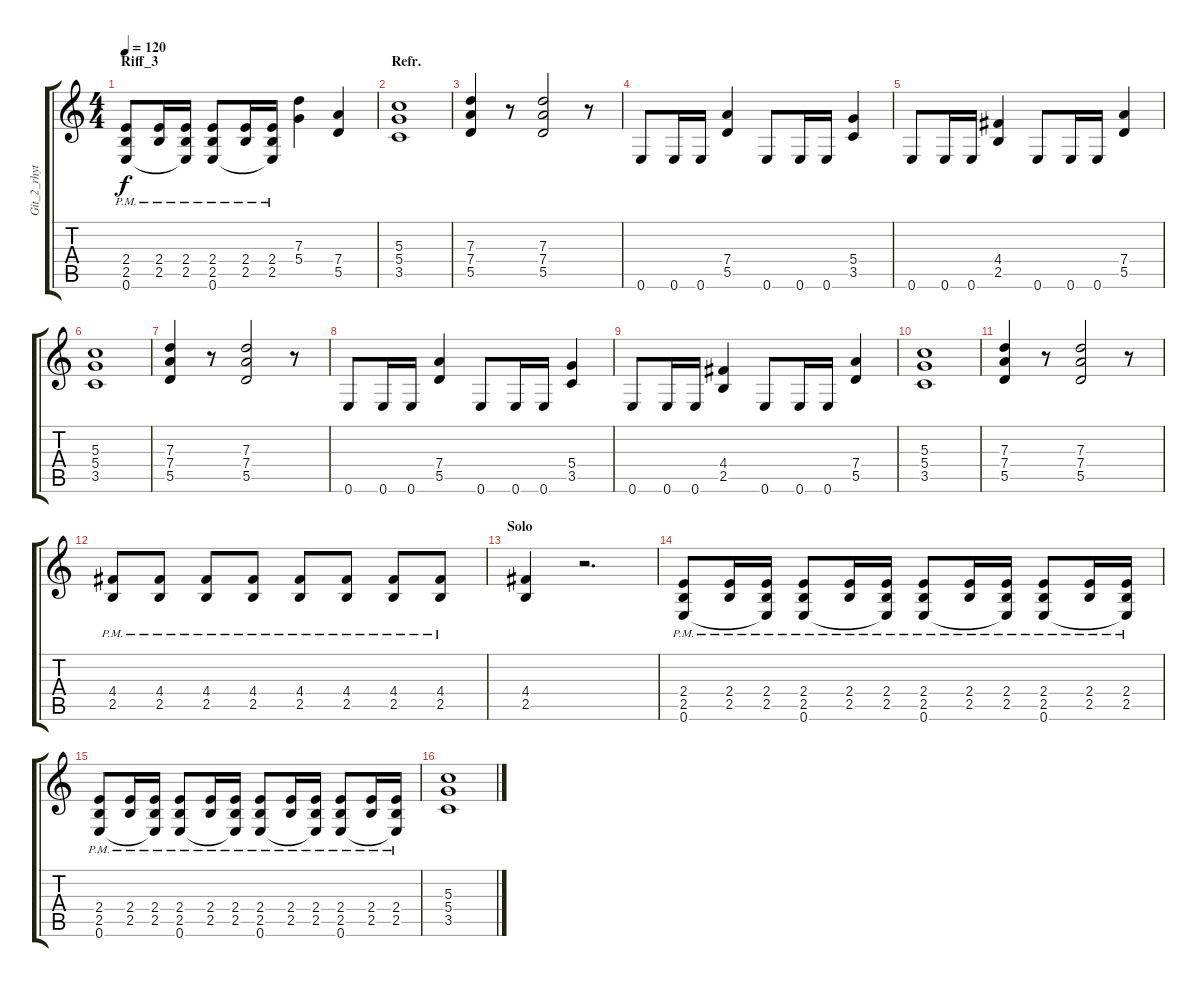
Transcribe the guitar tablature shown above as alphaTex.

\track ("Git_2_rhytm" "Git_2_rhyt") {instrument distortionguitar}
\staff {score tabs}
\tuning (E4 B3 G3 D3 A2 E2) {hide}
\ts (4 4)
\section ("" "Riff_3")
\tempo 120
\clef g2
\ks c
(2.4{pm} 2.5{pm} 0.6).8{dy f} (2.4{pm} 2.5{pm}).16 (2.4{pm} 2.5{pm} 0.6{t}).16 (2.4{pm} 2.5{pm} 0.6).8 (2.4{pm} 2.5{pm}).16 (2.4{pm} 2.5{pm} 0.6{t}).16 (7.3 5.4).4 (7.4 5.5).4 |
\section ("" "Refr.")
(5.3 5.4 3.5).1 |
(7.3 7.4 5.5).4 r.8 (7.3 7.4 5.5).2 r.8 |
0.6.8 0.6.16 0.6.16 (7.4 5.5).4 0.6.8 0.6.16 0.6.16 (5.4 3.5).4 |
0.6.8 0.6.16 0.6.16 (4.4 2.5).4 0.6.8 0.6.16 0.6.16 (7.4 5.5).4 |
(5.3 5.4 3.5).1 |
(7.3 7.4 5.5).4 r.8 (7.3 7.4 5.5).2 r.8 |
0.6.8 0.6.16 0.6.16 (7.4 5.5).4 0.6.8 0.6.16 0.6.16 (5.4 3.5).4 |
0.6.8 0.6.16 0.6.16 (4.4 2.5).4 0.6.8 0.6.16 0.6.16 (7.4 5.5).4 |
(5.3 5.4 3.5).1 |
(7.3 7.4 5.5).4 r.8 (7.3 7.4 5.5).2 r.8 |
(4.4{pm} 2.5{pm}).8 (4.4{pm} 2.5{pm}).8 (4.4{pm} 2.5{pm}).8 (4.4{pm} 2.5{pm}).8 (4.4{pm} 2.5{pm}).8 (4.4{pm} 2.5{pm}).8 (4.4{pm} 2.5{pm}).8 (4.4{pm} 2.5{pm}).8 |
\section ("" "Solo")
(4.4 2.5).4 r.2{d} |
(2.4{pm} 2.5{pm} 0.6).8 (2.4{pm} 2.5{pm}).16 (2.4{pm} 2.5{pm} 0.6{t}).16 (2.4{pm} 2.5{pm} 0.6).8 (2.4{pm} 2.5{pm}).16 (2.4{pm} 2.5{pm} 0.6{t}).16 (2.4{pm} 2.5{pm} 0.6).8 (2.4{pm} 2.5{pm}).16 (2.4{pm} 2.5{pm} 0.6{t}).16 (2.4{pm} 2.5{pm} 0.6).8 (2.4{pm} 2.5{pm}).16 (2.4{pm} 2.5{pm} 0.6{t}).16 |
(2.4{pm} 2.5{pm} 0.6).8 (2.4{pm} 2.5{pm}).16 (2.4{pm} 2.5{pm} 0.6{t}).16 (2.4{pm} 2.5{pm} 0.6).8 (2.4{pm} 2.5{pm}).16 (2.4{pm} 2.5{pm} 0.6{t}).16 (2.4{pm} 2.5{pm} 0.6).8 (2.4{pm} 2.5{pm}).16 (2.4{pm} 2.5{pm} 0.6{t}).16 (2.4{pm} 2.5{pm} 0.6).8 (2.4{pm} 2.5{pm}).16 (2.4{pm} 2.5{pm} 0.6{t}).16 |
(5.3 5.4 3.5).1
